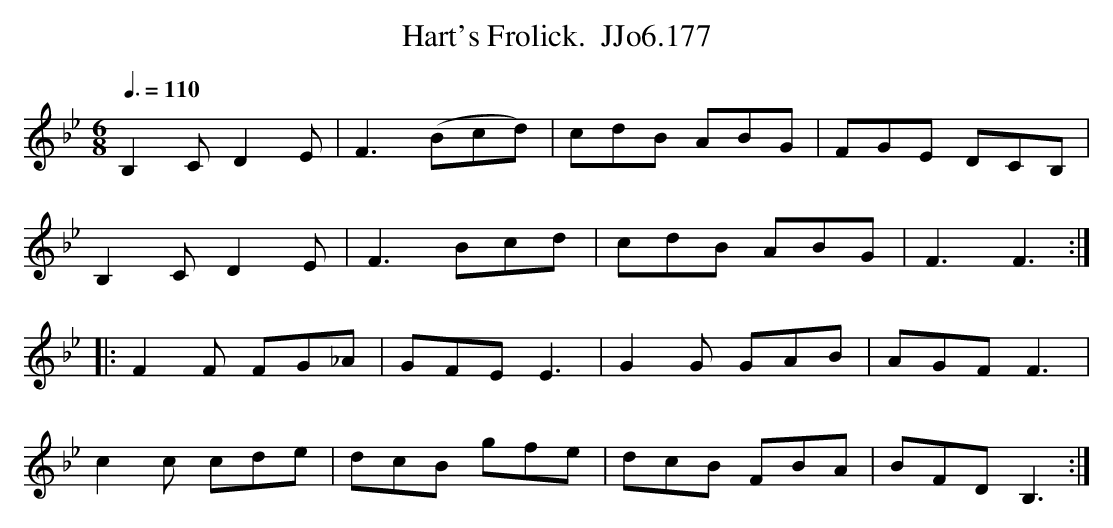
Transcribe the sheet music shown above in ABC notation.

X:1
T:Hart's Frolick.  JJo6.177
M:6/8
L:1/8
Q:3/8=110
K:Bb
B,2C D2E|F3 (Bcd)|cdB ABG|FGE DCB,|
B,2C D2E|F3 Bcd|cdB ABG|F3 F3 :|
|:F2F FG_A|GFE E3|G2G GAB|AGF F3|
c2c cde|dcB gfe|dcB FBA|BFD B,3 :|
